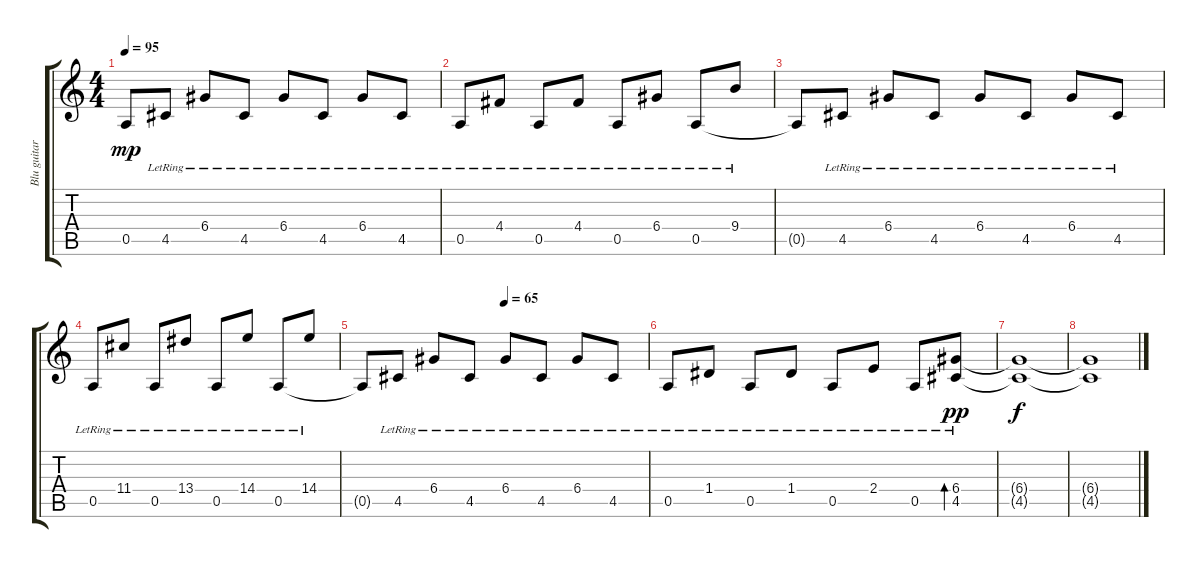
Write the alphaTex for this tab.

\track ("Blu guitar" "Blu guitar") {instrument electricguitarclean}
\staff {score tabs}
\tuning (E4 B3 G3 D3 A2 E2) {hide}
\ts (4 4)
\tempo 95
\clef g2
\ks c
0.5{t}.8{dy mp} 4.5{lr}.8 6.4{lr}.8 4.5{lr}.8 6.4{lr}.8 4.5{lr}.8 6.4{lr}.8 4.5{lr}.8 |
0.5{lr}.8 4.4{lr}.8 0.5{lr}.8 4.4{lr}.8 0.5{lr}.8 6.4{lr}.8 0.5{lr}.8 9.4{lr}.8 |
0.5{t}.8 4.5{lr}.8 6.4{lr}.8 4.5{lr}.8 6.4{lr}.8 4.5{lr}.8 6.4{lr}.8 4.5{lr}.8 |
0.5{lr}.8 11.4{lr}.8 0.5{lr}.8 13.4{lr}.8 0.5{lr}.8 14.4{lr}.8 0.5{lr}.8 14.4{lr}.8 |
\tempo (65 0.5)
0.5{t}.8 4.5{lr}.8 6.4{lr}.8 4.5{lr}.8 6.4{lr}.8 4.5{lr}.8 6.4{lr}.8 4.5{lr}.8 |
0.5{lr}.8 1.4{lr}.8 0.5{lr}.8 1.4{lr}.8 0.5{lr}.8 2.4{lr}.8 0.5{lr}.8 (6.4{lr} 4.5).8{bd 120 dy pp} |
(6.4{t} 4.5{t}).1{dy f} |
(6.4{t} 4.5{t}).1
